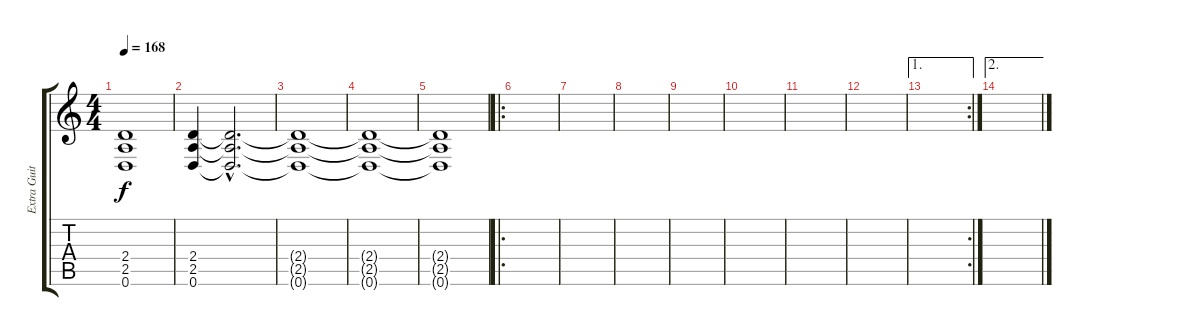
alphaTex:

\track ("Extra Guitars + Synth" "Extra Guit") {instrument distortionguitar}
\staff {score tabs}
\tuning (D4 A3 F3 C3 G2 D2) {hide}
\ts (4 4)
\tempo 168
\clef g2
\ks c
(2.4{t} 2.5{t} 0.6{t}).1{dy f} |
(2.4 2.5 0.6).4{volume 15} (2.4{hac t} 2.5{hac t} 0.6{hac t}).2{d volume 9} |
(2.4{t} 2.5{t} 0.6{t}).1 |
(2.4{t} 2.5{t} 0.6{t}).1 |
(2.4{t} 2.5{t} 0.6{t}).1 |
\ro
|
|
|
|
|
|
|
\ae 1
\rc 2
|
\ae 2
